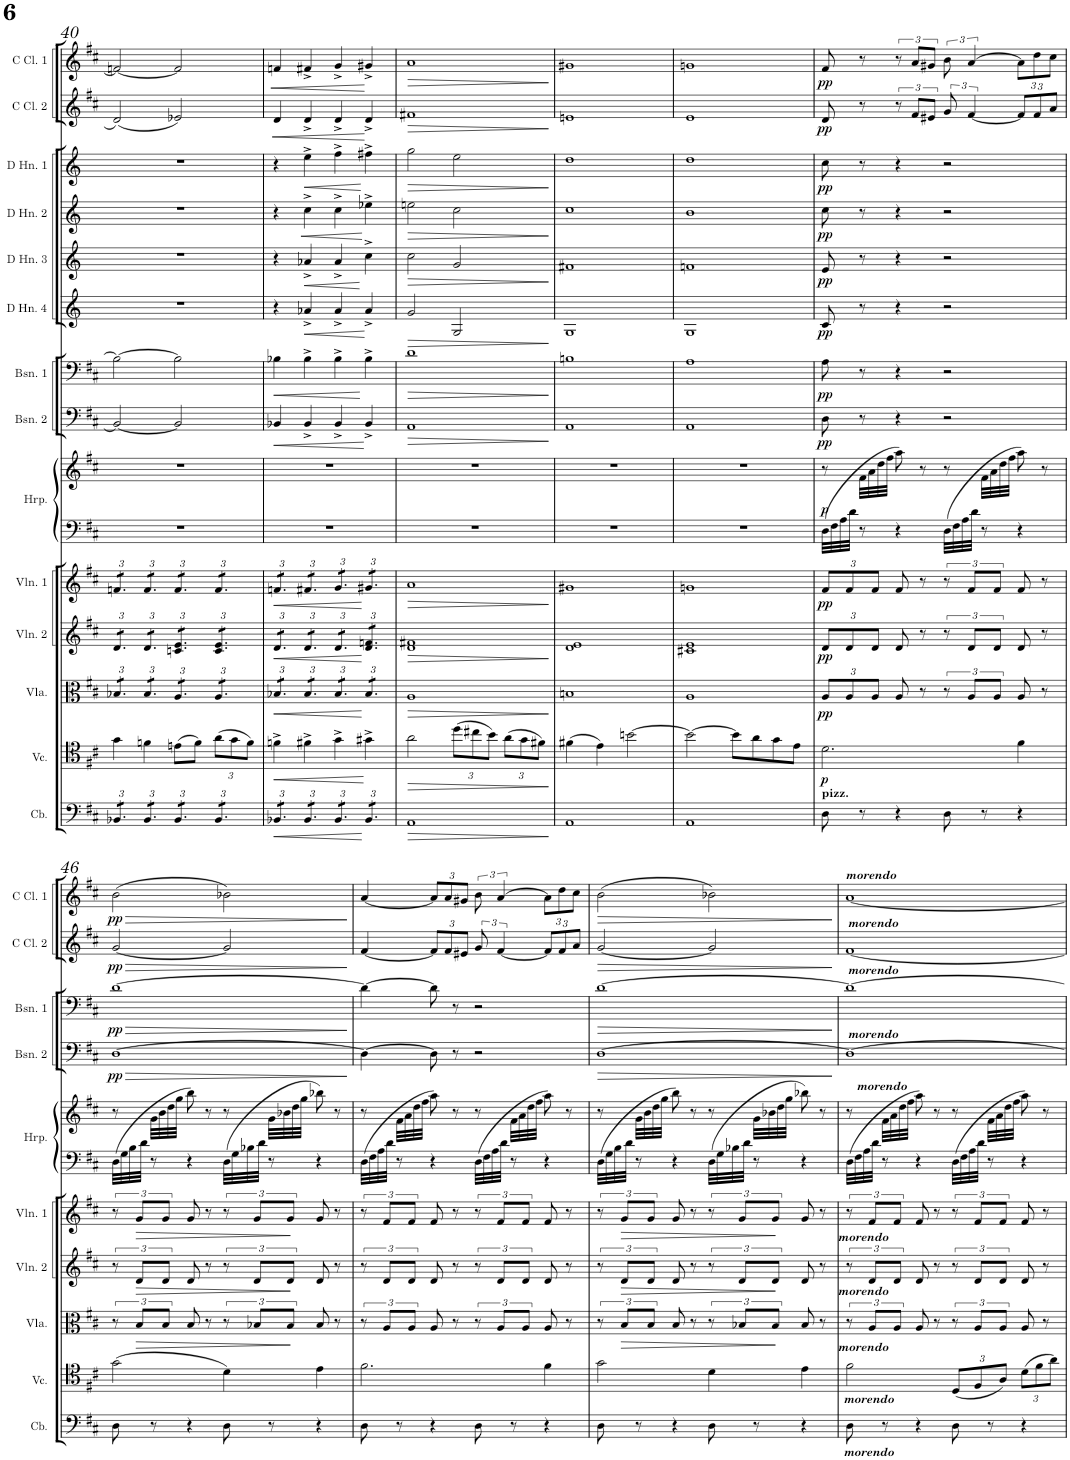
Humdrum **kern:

**kern	**dynam	**kern	**dynam	**kern	**dynam	**kern	**dynam	**kern	**dynam	**kern	**kern	**dynam	**kern	**dynam	**kern	**dynam	**kern	**dynam	**kern	**dynam	**kern	**dynam	**kern	**dynam	**kern	**dynam	**kern	**dynam
*part14	*part14	*part13	*part13	*part12	*part12	*part11	*part11	*part10	*part10	*part9	*part9	*part9	*part8	*part8	*part7	*part7	*part6	*part6	*part5	*part5	*part4	*part4	*part3	*part3	*part2	*part2	*part1	*part1
*staff15	*staff15	*staff14	*staff14	*staff13	*staff13	*staff12	*staff12	*staff11	*staff11	*staff10	*staff9	*staff9/10	*staff8	*staff8	*staff7	*staff7	*staff6	*staff6	*staff5	*staff5	*staff4	*staff4	*staff3	*staff3	*staff2	*staff2	*staff1	*staff1
*I"Contrabass	*	*I"Violoncello	*	*I"Viola	*	*I"Violin 2	*	*I"Violin 1	*	*I"Harp	*	*	*I"Bassoon 2	*	*I"Bassoon 1	*	*I"Horn in D 4	*	*I"Horn in D 3	*	*I"Horn in D 2	*	*I"Horn in D 1	*	*I"C Clarinet 2	*	*I"C Clarinet 1	*
*I'Cb.	*	*I'Vc.	*	*I'Vla.	*	*I'Vln. 2	*	*I'Vln. 1	*	*I'Hrp.	*	*	*I'Bsn. 2	*	*I'Bsn. 1	*	*	*	*	*	*	*	*	*	*I'C Cl. 2	*	*I'C Cl. 1	*
!!LO:PB:g=z
*clefF4	*	*clefC4	*	*clefC3	*	*clefG2	*	*clefG2	*	*clefF4	*clefG2	*	*clefF4	*	*clefF4	*	*clefG2	*	*clefG2	*	*clefG2	*	*clefG2	*	*clefG2	*	*clefG2	*
*Trd7c12	*	*	*	*	*	*	*	*	*	*	*	*	*	*	*	*	*Trd6c10	*	*Trd6c10	*	*Trd6c10	*	*Trd6c10	*	*Trd1c2	*	*Trd1c2	*
*k[f#c#]	*	*k[f#c#]	*	*k[f#c#]	*	*k[f#c#]	*	*k[f#c#]	*	*k[f#c#]	*k[f#c#]	*	*k[f#c#]	*	*k[f#c#]	*	*k[]	*	*k[]	*	*k[]	*	*k[]	*	*k[f#c#]	*	*k[f#c#]	*
*M4/4	*	*M4/4	*	*M4/4	*	*M4/4	*	*M4/4	*	*M4/4	*M4/4	*	*M4/4	*	*M4/4	*	*M4/4	*	*M4/4	*	*M4/4	*	*M4/4	*	*M4/4	*	*M4/4	*
*met(c)	*	*met(c)	*	*met(c)	*	*met(c)	*	*met(c)	*	*met(c)	*met(c)	*	*met(c)	*	*met(c)	*	*met(c)	*	*met(c)	*	*met(c)	*	*met(c)	*	*met(c)	*	*met(c)	*
=40	=40	=40	=40	=40	=40	=40	=40	=40	=40	=40	=40	=40	=40	=40	=40	=40	=40	=40	=40	=40	=40	=40	=40	=40	=40	=40	=40	=40
*tremolo	*	*	*	*	*	*	*	*	*	*	*	*	*	*	*	*	*	*	*	*	*	*	*	*	*	*	*	*
*	*	*	*	*tremolo	*	*	*	*	*	*	*	*	*	*	*	*	*	*	*	*	*	*	*	*	*	*	*	*
*	*	*	*	*	*	*tremolo	*	*	*	*	*	*	*	*	*	*	*	*	*	*	*	*	*	*	*	*	*	*
*	*	*	*	*	*	*	*	*tremolo	*	*	*	*	*	*	*	*	*	*	*	*	*	*	*	*	*	*	*	*
12BB-X/L	.	4g\	.	12B-X/L	.	12d/L	.	12fn/L	.	1r	1r	.	2BB-/_	.	2B-\_	.	1r	.	1r	.	1r	.	1r	.	(2d/	.	2fn/_	.
12BB-X/	.	.	.	12B-X/	.	12d/	.	12fn/	.	.	.	.	.	.	.	.	.	.	.	.	.	.	.	.	.	.	.	.
12BB-X/J	.	.	.	12B-X/J	.	12d/J	.	12fn/J	.	.	.	.	.	.	.	.	.	.	.	.	.	.	.	.	.	.	.	.
12BB-/L	.	4fn\	.	12B-/L	.	12d/L	.	12f/L	.	.	.	.	.	.	.	.	.	.	.	.	.	.	.	.	.	.	.	.
12BB-/	.	.	.	12B-/	.	12d/	.	12f/	.	.	.	.	.	.	.	.	.	.	.	.	.	.	.	.	.	.	.	.
12BB-/J	.	.	.	12B-/J	.	12d/J	.	12f/J	.	.	.	.	.	.	.	.	.	.	.	.	.	.	.	.	.	.	.	.
12BB-/L	.	(8en\L	.	12A/L	.	12cn/ 12e/L	.	12f/L	.	.	.	.	2BB-/]	.	2B-\]	.	.	.	.	.	.	.	.	.	2e-X/)	.	2f/]	.
12BB-/	.	.	.	12A/	.	12cn/ 12e/	.	12f/	.	.	.	.	.	.	.	.	.	.	.	.	.	.	.	.	.	.	.	.
.	.	8f\J)	.	.	.	.	.	.	.	.	.	.	.	.	.	.	.	.	.	.	.	.	.	.	.	.	.	.
12BB-/J	.	.	.	12A/J	.	12cn/ 12e/J	.	12f/J	.	.	.	.	.	.	.	.	.	.	.	.	.	.	.	.	.	.	.	.
*	*	*Xbrackettup	*	*	*	*	*	*	*	*	*	*	*	*	*	*	*	*	*	*	*	*	*	*	*	*	*	*
12BB-/L	.	(12a\L	.	12A/L	.	12c/ 12e/L	.	12f/L	.	.	.	.	.	.	.	.	.	.	.	.	.	.	.	.	.	.	.	.
12BB-/	.	12g\	.	12A/	.	12c/ 12e/	.	12f/	.	.	.	.	.	.	.	.	.	.	.	.	.	.	.	.	.	.	.	.
12BB-/J	.	12f\J)	.	12A/J	.	12c/ 12e/J	.	12f/J	.	.	.	.	.	.	.	.	.	.	.	.	.	.	.	.	.	.	.	.
=41	=41	=41	=41	=41	=41	=41	=41	=41	=41	=41	=41	=41	=41	=41	=41	=41	=41	=41	=41	=41	=41	=41	=41	=41	=41	=41	=41	=41
!	!LO:HP:b	!	!LO:HP:b	!	!LO:HP:b	!	!LO:HP:b	!	!LO:HP:b	!	!	!	!	!LO:HP:b	!	!LO:HP:b	!	!	!	!	!	!	!	!	!	!LO:HP:b	!	!LO:HP:b
12BB-X/L	<	4fn^\	<	12B-X/L	<	12d/L	<	12fn/L	<	1r	1r	.	4BB-X/	<	4B-X\	<	4r	.	4r	.	4r	.	4r	.	4d/	<	4fn/	<
12BB-X/	.	.	.	12B-X/	.	12d/	.	12fn/	.	.	.	.	.	.	.	.	.	.	.	.	.	.	.	.	.	.	.	.
12BB-X/J	.	.	.	12B-X/J	.	12d/J	.	12fn/J	.	.	.	.	.	.	.	.	.	.	.	.	.	.	.	.	.	.	.	.
!	!	!	!	!	!	!	!	!	!	!	!	!	!	!	!	!	!	!LO:HP:b	!	!LO:HP:b	!	!LO:HP:b	!	!LO:HP:b	!	!	!	!
12BB-/L	.	4f#X^\	.	12B-/L	.	12d/L	.	12f#X/L	.	.	.	.	4BB-^/	.	4B-^\	.	4a-X^/	<	4a-X^/	<	4cc^\	<	4ee^\	<	4d^/	.	4f#X^/	.
12BB-/	.	.	.	12B-/	.	12d/	.	12f#X/	.	.	.	.	.	.	.	.	.	.	.	.	.	.	.	.	.	.	.	.
12BB-/J	.	.	.	12B-/J	.	12d/J	.	12f#X/J	.	.	.	.	.	.	.	.	.	.	.	.	.	.	.	.	.	.	.	.
12BB-/L	.	4g^\	.	12B-/L	.	12d/L	.	12g/L	.	.	.	.	4BB-^/	.	4B-^\	.	4a-^/	.	4a-^/	.	4cc^\	.	4ff^\	.	4d^/	.	4g^/	.
12BB-/	.	.	.	12B-/	.	12d/	.	12g/	.	.	.	.	.	.	.	.	.	.	.	.	.	.	.	.	.	.	.	.
12BB-/J	.	.	.	12B-/J	.	12d/J	.	12g/J	.	.	.	.	.	.	.	.	.	.	.	.	.	.	.	.	.	.	.	.
12BB-/L	[	4g#X^\	[	12B-/L	[	12d/ 12fn/L	[	12g#X/L	[	.	.	.	4BB-^/	[	4B-^\	[	4a-^/	[	4cc^\	[	4ee-X^\	[	4ff#X^\	[	4d^/	[	4g#X^/	[
12BB-/	.	.	.	12B-/	.	12d/ 12fn/	.	12g#X/	.	.	.	.	.	.	.	.	.	.	.	.	.	.	.	.	.	.	.	.
12BB-/J	.	.	.	12B-/J	.	12d/ 12fn/J	.	12g#X/J	.	.	.	.	.	.	.	.	.	.	.	.	.	.	.	.	.	.	.	.
*	*	*	*	*	*	*	*	*Xtremolo	*	*	*	*	*	*	*	*	*	*	*	*	*	*	*	*	*	*	*	*
*	*	*	*	*	*	*Xtremolo	*	*	*	*	*	*	*	*	*	*	*	*	*	*	*	*	*	*	*	*	*	*
*	*	*	*	*Xtremolo	*	*	*	*	*	*	*	*	*	*	*	*	*	*	*	*	*	*	*	*	*	*	*	*
*Xtremolo	*	*	*	*	*	*	*	*	*	*	*	*	*	*	*	*	*	*	*	*	*	*	*	*	*	*	*	*
=42	=42	=42	=42	=42	=42	=42	=42	=42	=42	=42	=42	=42	=42	=42	=42	=42	=42	=42	=42	=42	=42	=42	=42	=42	=42	=42	=42	=42
!	!LO:HP:b	!	!LO:HP:b	!	!LO:HP:b	!	!LO:HP:b	!	!LO:HP:b	!	!	!	!	!LO:HP:b	!	!LO:HP:b	!	!LO:HP:b	!	!LO:HP:b	!	!LO:HP:b	!	!LO:HP:b	!	!LO:HP:b	!	!LO:HP:b
1AA	>	2a\	>	1A	>	1d 1f#X	>	1a	>	1r	1r	.	1AA	>	1d	>	2g/	>	2cc\	>	2een\	>	2gg\	>	1f#X	>	1a	>
.	.	(12dd\L	.	.	.	.	.	.	.	.	.	.	.	.	.	.	2G/	.	2g/	.	2cc\	.	2ee\	.	.	.	.	.
.	.	12cc#X\	.	.	.	.	.	.	.	.	.	.	.	.	.	.	.	.	.	.	.	.	.	.	.	.	.	.
.	.	12b\J)	.	.	.	.	.	.	.	.	.	.	.	.	.	.	.	.	.	.	.	.	.	.	.	.	.	.
.	.	(12a\L	.	.	.	.	.	.	.	.	.	.	.	.	.	.	.	.	.	.	.	.	.	.	.	.	.	.
.	.	12g\	.	.	.	.	.	.	.	.	.	.	.	.	.	.	.	.	.	.	.	.	.	.	.	.	.	.
.	.	12f#X\J)	.	.	.	.	.	.	.	.	.	.	.	.	.	.	.	.	.	.	.	.	.	.	.	.	.	.
.	]	.	]	.	]	.	]	.	]	.	.	.	.	]	.	]	.	]	.	]	.	]	.	]	.	]	.	]
=43	=43	=43	=43	=43	=43	=43	=43	=43	=43	=43	=43	=43	=43	=43	=43	=43	=43	=43	=43	=43	=43	=43	=43	=43	=43	=43	=43	=43
1AA	.	(4f#X\	.	1Bn	.	1d 1e	.	1g#X	.	1r	1r	.	1AA	.	1Bn	.	1G	.	1f#X	.	1cc	.	1dd	.	1en	.	1g#X	.
.	.	4e\)	.	.	.	.	.	.	.	.	.	.	.	.	.	.	.	.	.	.	.	.	.	.	.	.	.	.
.	.	[2bn\	.	.	.	.	.	.	.	.	.	.	.	.	.	.	.	.	.	.	.	.	.	.	.	.	.	.
=44	=44	=44	=44	=44	=44	=44	=44	=44	=44	=44	=44	=44	=44	=44	=44	=44	=44	=44	=44	=44	=44	=44	=44	=44	=44	=44	=44	=44
1AA	.	2b\_	.	1A	.	1c#X 1e	.	1gn	.	1r	1r	.	1AA	.	1A	.	1G	.	1fn	.	1b	.	1dd	.	1e	.	1gn	.
.	.	8b\L]	.	.	.	.	.	.	.	.	.	.	.	.	.	.	.	.	.	.	.	.	.	.	.	.	.	.
.	.	8a\	.	.	.	.	.	.	.	.	.	.	.	.	.	.	.	.	.	.	.	.	.	.	.	.	.	.
.	.	8g\	.	.	.	.	.	.	.	.	.	.	.	.	.	.	.	.	.	.	.	.	.	.	.	.	.	.
.	.	8e\J	.	.	.	.	.	.	.	.	.	.	.	.	.	.	.	.	.	.	.	.	.	.	.	.	.	.
=45	=45	=45	=45	=45	=45	=45	=45	=45	=45	=45	=45	=45	=45	=45	=45	=45	=45	=45	=45	=45	=45	=45	=45	=45	=45	=45	=45	=45
*	*	*	*	*Xbrackettup	*	*Xbrackettup	*	*Xbrackettup	*	*	*	*	*	*	*	*	*	*	*	*	*	*	*	*	*	*	*	*
!LO:TX:a:B:t=pizz.	!	!	!	!	!	!	!	!	!	!	!	!	!	!	!	!	!	!	!	!	!	!	!	!	!	!	!	!
!	!	!	!LO:DY:b	!	!LO:DY:b	!	!LO:DY:b	!	!LO:DY:b	!	!	!LO:DY:b	!	!LO:DY:b	!	!LO:DY:b	!	!LO:DY:b	!	!LO:DY:b	!	!LO:DY:b	!	!LO:DY:b	!	!LO:DY:b	!	!LO:DY:b
8D\	.	2.d\	p	12A/L	pp	12d/L	pp	12f#/L	pp	(32D\LLL	8r	p	8D\	pp	8A\	pp	8c/	pp	8e/	pp	8cc\	pp	8cc\	pp	8d/	pp	8f#/	pp
.	.	.	.	.	.	.	.	.	.	32F#\	.	.	.	.	.	.	.	.	.	.	.	.	.	.	.	.	.	.
.	.	.	.	.	.	.	.	.	.	32A\	.	.	.	.	.	.	.	.	.	.	.	.	.	.	.	.	.	.
.	.	.	.	12A/	.	12d/	.	12f#/	.	.	.	.	.	.	.	.	.	.	.	.	.	.	.	.	.	.	.	.
.	.	.	.	.	.	.	.	.	.	32d\JJJ	.	.	.	.	.	.	.	.	.	.	.	.	.	.	.	.	.	.
8r	.	.	.	.	.	.	.	.	.	8r	32f#\LLL	.	8r	.	8r	.	8r	.	8r	.	8r	.	8r	.	8r	.	8r	.
.	.	.	.	.	.	.	.	.	.	.	32a\	.	.	.	.	.	.	.	.	.	.	.	.	.	.	.	.	.
.	.	.	.	12A/J	.	12d/J	.	12f#/J	.	.	.	.	.	.	.	.	.	.	.	.	.	.	.	.	.	.	.	.
.	.	.	.	.	.	.	.	.	.	.	32dd\	.	.	.	.	.	.	.	.	.	.	.	.	.	.	.	.	.
.	.	.	.	.	.	.	.	.	.	.	32ff#\JJJ	.	.	.	.	.	.	.	.	.	.	.	.	.	.	.	.	.
4r	.	.	.	8A/	.	8d/	.	8f#/	.	4r	(8aa\	.	4r	.	4r	.	4r	.	4r	.	4r	.	4r	.	12r	.	12r	.
.	.	.	.	.	.	.	.	.	.	.	.	.	.	.	.	.	.	.	.	.	.	.	.	.	12f#/L	.	12a/L	.
.	.	.	.	8r	.	8r	.	8r	.	.	8r	.	.	.	.	.	.	.	.	.	.	.	.	.	.	.	.	.
.	.	.	.	.	.	.	.	.	.	.	.	.	.	.	.	.	.	.	.	.	.	.	.	.	12e#X/J	.	12g#X/J	.
*	*	*	*	*brackettup	*	*brackettup	*	*brackettup	*	*	*	*	*	*	*	*	*	*	*	*	*	*	*	*	*	*	*	*
8D\	.	.	.	12r	.	12r	.	12r	.	(32D\LLL	8r	.	2r	.	2r	.	2r	.	2r	.	2r	.	2r	.	12g/	.	12b\	.
.	.	.	.	.	.	.	.	.	.	32F#\	.	.	.	.	.	.	.	.	.	.	.	.	.	.	.	.	.	.
.	.	.	.	.	.	.	.	.	.	32A\	.	.	.	.	.	.	.	.	.	.	.	.	.	.	.	.	.	.
.	.	.	.	12A/L	.	12d/L	.	12f#/L	.	.	.	.	.	.	.	.	.	.	.	.	.	.	.	.	[4f#/	.	[4a/	.
.	.	.	.	.	.	.	.	.	.	32d\JJJ	.	.	.	.	.	.	.	.	.	.	.	.	.	.	.	.	.	.
8r	.	.	.	.	.	.	.	.	.	8r	32f#\LLL	.	.	.	.	.	.	.	.	.	.	.	.	.	.	.	.	.
.	.	.	.	.	.	.	.	.	.	.	32a\	.	.	.	.	.	.	.	.	.	.	.	.	.	.	.	.	.
.	.	.	.	12A/J	.	12d/J	.	12f#/J	.	.	.	.	.	.	.	.	.	.	.	.	.	.	.	.	.	.	.	.
.	.	.	.	.	.	.	.	.	.	.	32dd\	.	.	.	.	.	.	.	.	.	.	.	.	.	.	.	.	.
.	.	.	.	.	.	.	.	.	.	.	32ff#\JJJ	.	.	.	.	.	.	.	.	.	.	.	.	.	.	.	.	.
4r	.	4f#\	.	8A/	.	8d/	.	8f#/	.	4r	(8aa\	.	.	.	.	.	.	.	.	.	.	.	.	.	.	.	.	.
*	*	*	*	*	*	*	*	*	*	*	*	*	*	*	*	*	*	*	*	*	*	*	*	*	*Xbrackettup	*	*Xbrackettup	*
.	.	.	.	.	.	.	.	.	.	.	.	.	.	.	.	.	.	.	.	.	.	.	.	.	12f#/	.	12dd\	.
.	.	.	.	8r	.	8r	.	8r	.	.	8r	.	.	.	.	.	.	.	.	.	.	.	.	.	.	.	.	.
.	.	.	.	.	.	.	.	.	.	.	.	.	.	.	.	.	.	.	.	.	.	.	.	.	12a/J	.	12cc#\J	.
!!LO:LB:g=z
=46	=46	=46	=46	=46	=46	=46	=46	=46	=46	=46	=46	=46	=46	=46	=46	=46	=46	=46	=46	=46	=46	=46	=46	=46	=46	=46	=46	=46
!	!	!	!	!	!	!	!	!	!	!	!	!	!	!LO:HP:b	!	!LO:HP:b	!	!	!	!	!	!	!	!	!	!LO:HP:b	!	!LO:HP:b
!	!	!	!	!	!	!	!	!	!	!	!	!	!	!LO:DY:n=1:b	!	!LO:DY:n=1:b	!	!	!	!	!	!	!	!	!	!LO:DY:n=1:b	!	!LO:DY:n=1:b
8D\	.	(2g\	.	12r	.	12r	.	12r	.	(32D\LLL	8r	.	[1D	> pp	[1d	> pp	1r	.	1r	.	1r	.	1r	.	[2g/	> pp	(2b\	> pp
.	.	.	.	.	.	.	.	.	.	32G\	.	.	.	.	.	.	.	.	.	.	.	.	.	.	.	.	.	.
.	.	.	.	.	.	.	.	.	.	32B\	.	.	.	.	.	.	.	.	.	.	.	.	.	.	.	.	.	.
!	!	!	!	!	!LO:HP:b	!	!LO:HP:b	!	!LO:HP:b	!	!	!	!	!	!	!	!	!	!	!	!	!	!	!	!	!	!	!
.	.	.	.	12B/L	>	12d/L	>	12g/L	>	.	.	.	.	.	.	.	.	.	.	.	.	.	.	.	.	.	.	.
.	.	.	.	.	.	.	.	.	.	32d\JJJ	.	.	.	.	.	.	.	.	.	.	.	.	.	.	.	.	.	.
8r	.	.	.	.	.	.	.	.	.	8r	32g\LLL	.	.	.	.	.	.	.	.	.	.	.	.	.	.	.	.	.
.	.	.	.	.	.	.	.	.	.	.	32b\	.	.	.	.	.	.	.	.	.	.	.	.	.	.	.	.	.
.	.	.	.	12B/J	.	12d/J	.	12g/J	.	.	.	.	.	.	.	.	.	.	.	.	.	.	.	.	.	.	.	.
.	.	.	.	.	.	.	.	.	.	.	32dd\	.	.	.	.	.	.	.	.	.	.	.	.	.	.	.	.	.
.	.	.	.	.	.	.	.	.	.	.	32gg\JJJ	.	.	.	.	.	.	.	.	.	.	.	.	.	.	.	.	.
4r	.	.	.	8B/	.	8d/	.	8g/	.	4r	8bb\)	.	.	.	.	.	.	.	.	.	.	.	.	.	.	.	.	.
.	.	.	.	8r	.	8r	.	8r	.	.	8r	.	.	.	.	.	.	.	.	.	.	.	.	.	.	.	.	.
8D\	.	4d\)	.	12r	.	12r	.	12r	.	(32D\LLL	8r	.	.	.	.	.	.	.	.	.	.	.	.	.	2g/]	.	2b-X\)	.
.	.	.	.	.	.	.	.	.	.	32G\	.	.	.	.	.	.	.	.	.	.	.	.	.	.	.	.	.	.
.	.	.	.	.	.	.	.	.	.	32B-X\	.	.	.	.	.	.	.	.	.	.	.	.	.	.	.	.	.	.
.	.	.	.	12B-X/L	.	12d/L	.	12g/L	.	.	.	.	.	.	.	.	.	.	.	.	.	.	.	.	.	.	.	.
.	.	.	.	.	.	.	.	.	.	32d\JJJ	.	.	.	.	.	.	.	.	.	.	.	.	.	.	.	.	.	.
8r	.	.	.	.	.	.	.	.	.	8r	32g\LLL	.	.	.	.	.	.	.	.	.	.	.	.	.	.	.	.	.
.	.	.	.	.	.	.	.	.	.	.	32b-X\	.	.	.	.	.	.	.	.	.	.	.	.	.	.	.	.	.
.	.	.	.	12B-/J	.	12d/J	.	12g/J	.	.	.	.	.	.	.	.	.	.	.	.	.	.	.	.	.	.	.	.
.	.	.	.	.	.	.	.	.	.	.	32dd\	.	.	.	.	.	.	.	.	.	.	.	.	.	.	.	.	.
.	.	.	.	.	.	.	.	.	.	.	32gg\JJJ	.	.	.	.	.	.	.	.	.	.	.	.	.	.	.	.	.
4r	.	4e\	.	8B-/	]	8d/	]	8g/	]	4r	8bb-X\)	.	.	.	.	.	.	.	.	.	.	.	.	.	.	.	.	.
.	.	.	.	8r	.	8r	.	8r	.	.	8r	.	.	.	.	.	.	.	.	.	.	.	.	.	.	.	.	.
.	.	.	.	.	.	.	.	.	.	.	.	.	.	]	.	]	.	.	.	.	.	.	.	.	.	]	.	]
=47	=47	=47	=47	=47	=47	=47	=47	=47	=47	=47	=47	=47	=47	=47	=47	=47	=47	=47	=47	=47	=47	=47	=47	=47	=47	=47	=47	=47
8D\	.	2.f#\	.	12r	.	12r	.	12r	.	(32D\LLL	8r	.	4D\_	.	4d\_	.	1r	.	1r	.	1r	.	1r	.	[4f#/	.	[4a/	.
.	.	.	.	.	.	.	.	.	.	32F#\	.	.	.	.	.	.	.	.	.	.	.	.	.	.	.	.	.	.
.	.	.	.	.	.	.	.	.	.	32A\	.	.	.	.	.	.	.	.	.	.	.	.	.	.	.	.	.	.
.	.	.	.	12A/L	.	12d/L	.	12f#/L	.	.	.	.	.	.	.	.	.	.	.	.	.	.	.	.	.	.	.	.
.	.	.	.	.	.	.	.	.	.	32d\JJJ	.	.	.	.	.	.	.	.	.	.	.	.	.	.	.	.	.	.
8r	.	.	.	.	.	.	.	.	.	8r	32f#\LLL	.	.	.	.	.	.	.	.	.	.	.	.	.	.	.	.	.
.	.	.	.	.	.	.	.	.	.	.	32a\	.	.	.	.	.	.	.	.	.	.	.	.	.	.	.	.	.
.	.	.	.	12A/J	.	12d/J	.	12f#/J	.	.	.	.	.	.	.	.	.	.	.	.	.	.	.	.	.	.	.	.
.	.	.	.	.	.	.	.	.	.	.	32dd\	.	.	.	.	.	.	.	.	.	.	.	.	.	.	.	.	.
.	.	.	.	.	.	.	.	.	.	.	32ff#\JJJ	.	.	.	.	.	.	.	.	.	.	.	.	.	.	.	.	.
4r	.	.	.	8A/	.	8d/	.	8f#/	.	4r	8aa\)	.	8D\]	.	8d\]	.	.	.	.	.	.	.	.	.	12f#/L]	.	12a/L]	.
.	.	.	.	.	.	.	.	.	.	.	.	.	.	.	.	.	.	.	.	.	.	.	.	.	12f#/	.	12a/	.
.	.	.	.	8r	.	8r	.	8r	.	.	8r	.	8r	.	8r	.	.	.	.	.	.	.	.	.	.	.	.	.
.	.	.	.	.	.	.	.	.	.	.	.	.	.	.	.	.	.	.	.	.	.	.	.	.	12e#X/J	.	12g#X/J	.
8D\	.	.	.	12r	.	12r	.	12r	.	(32D\LLL	8r	.	2r	.	2r	.	.	.	.	.	.	.	.	.	12g/	.	12b\	.
.	.	.	.	.	.	.	.	.	.	32F#\	.	.	.	.	.	.	.	.	.	.	.	.	.	.	.	.	.	.
.	.	.	.	.	.	.	.	.	.	32A\	.	.	.	.	.	.	.	.	.	.	.	.	.	.	.	.	.	.
.	.	.	.	12A/L	.	12d/L	.	12f#/L	.	.	.	.	.	.	.	.	.	.	.	.	.	.	.	.	[4f#/	.	[4a/	.
.	.	.	.	.	.	.	.	.	.	32d\JJJ	.	.	.	.	.	.	.	.	.	.	.	.	.	.	.	.	.	.
8r	.	.	.	.	.	.	.	.	.	8r	32f#\LLL	.	.	.	.	.	.	.	.	.	.	.	.	.	.	.	.	.
.	.	.	.	.	.	.	.	.	.	.	32a\	.	.	.	.	.	.	.	.	.	.	.	.	.	.	.	.	.
.	.	.	.	12A/J	.	12d/J	.	12f#/J	.	.	.	.	.	.	.	.	.	.	.	.	.	.	.	.	.	.	.	.
.	.	.	.	.	.	.	.	.	.	.	32dd\	.	.	.	.	.	.	.	.	.	.	.	.	.	.	.	.	.
.	.	.	.	.	.	.	.	.	.	.	32ff#\JJJ	.	.	.	.	.	.	.	.	.	.	.	.	.	.	.	.	.
4r	.	4f#\	.	8A/	.	8d/	.	8f#/	.	4r	8aa\)	.	.	.	.	.	.	.	.	.	.	.	.	.	.	.	.	.
.	.	.	.	.	.	.	.	.	.	.	.	.	.	.	.	.	.	.	.	.	.	.	.	.	12f#/	.	12dd\	.
.	.	.	.	8r	.	8r	.	8r	.	.	8r	.	.	.	.	.	.	.	.	.	.	.	.	.	.	.	.	.
.	.	.	.	.	.	.	.	.	.	.	.	.	.	.	.	.	.	.	.	.	.	.	.	.	12a/J	.	12cc#\J	.
=48	=48	=48	=48	=48	=48	=48	=48	=48	=48	=48	=48	=48	=48	=48	=48	=48	=48	=48	=48	=48	=48	=48	=48	=48	=48	=48	=48	=48
!	!	!	!	!	!	!	!	!	!	!	!	!	!	!LO:HP:b	!	!LO:HP:b	!	!	!	!	!	!	!	!	!	!LO:HP:b	!	!LO:HP:b
8D\	.	2g\	.	12r	.	12r	.	12r	.	(32D\LLL	8r	.	[1D	>	[1d	>	1r	.	1r	.	1r	.	1r	.	[2g/	>	(2b\	>
.	.	.	.	.	.	.	.	.	.	32G\	.	.	.	.	.	.	.	.	.	.	.	.	.	.	.	.	.	.
.	.	.	.	.	.	.	.	.	.	32B\	.	.	.	.	.	.	.	.	.	.	.	.	.	.	.	.	.	.
!	!	!	!	!	!LO:HP:b	!	!LO:HP:b	!	!LO:HP:b	!	!	!	!	!	!	!	!	!	!	!	!	!	!	!	!	!	!	!
.	.	.	.	12B/L	>	12d/L	>	12g/L	>	.	.	.	.	.	.	.	.	.	.	.	.	.	.	.	.	.	.	.
.	.	.	.	.	.	.	.	.	.	32d\JJJ	.	.	.	.	.	.	.	.	.	.	.	.	.	.	.	.	.	.
8r	.	.	.	.	.	.	.	.	.	8r	32g\LLL	.	.	.	.	.	.	.	.	.	.	.	.	.	.	.	.	.
.	.	.	.	.	.	.	.	.	.	.	32b\	.	.	.	.	.	.	.	.	.	.	.	.	.	.	.	.	.
.	.	.	.	12B/J	.	12d/J	.	12g/J	.	.	.	.	.	.	.	.	.	.	.	.	.	.	.	.	.	.	.	.
.	.	.	.	.	.	.	.	.	.	.	32dd\	.	.	.	.	.	.	.	.	.	.	.	.	.	.	.	.	.
.	.	.	.	.	.	.	.	.	.	.	32gg\JJJ	.	.	.	.	.	.	.	.	.	.	.	.	.	.	.	.	.
4r	.	.	.	8B/	.	8d/	.	8g/	.	4r	8bb\)	.	.	.	.	.	.	.	.	.	.	.	.	.	.	.	.	.
.	.	.	.	8r	.	8r	.	8r	.	.	8r	.	.	.	.	.	.	.	.	.	.	.	.	.	.	.	.	.
8D\	.	4d\	.	12r	.	12r	.	12r	.	(32D\LLL	8r	.	.	.	.	.	.	.	.	.	.	.	.	.	2g/]	.	2b-X\)	.
.	.	.	.	.	.	.	.	.	.	32G\	.	.	.	.	.	.	.	.	.	.	.	.	.	.	.	.	.	.
.	.	.	.	.	.	.	.	.	.	32B-X\	.	.	.	.	.	.	.	.	.	.	.	.	.	.	.	.	.	.
.	.	.	.	12B-X/L	.	12d/L	.	12g/L	.	.	.	.	.	.	.	.	.	.	.	.	.	.	.	.	.	.	.	.
.	.	.	.	.	.	.	.	.	.	32d\JJJ	.	.	.	.	.	.	.	.	.	.	.	.	.	.	.	.	.	.
8r	.	.	.	.	.	.	.	.	.	8r	32g\LLL	.	.	.	.	.	.	.	.	.	.	.	.	.	.	.	.	.
.	.	.	.	.	.	.	.	.	.	.	32b-X\	.	.	.	.	.	.	.	.	.	.	.	.	.	.	.	.	.
.	.	.	.	12B-/J	.	12d/J	.	12g/J	.	.	.	.	.	.	.	.	.	.	.	.	.	.	.	.	.	.	.	.
.	.	.	.	.	.	.	.	.	.	.	32dd\	.	.	.	.	.	.	.	.	.	.	.	.	.	.	.	.	.
.	.	.	.	.	.	.	.	.	.	.	32gg\JJJ	.	.	.	.	.	.	.	.	.	.	.	.	.	.	.	.	.
4r	.	4e\	.	8B-/	]	8d/	]	8g/	]	4r	8bb-X\)	.	.	.	.	.	.	.	.	.	.	.	.	.	.	.	.	.
.	.	.	.	8r	.	8r	.	8r	.	.	8r	.	.	.	.	.	.	.	.	.	.	.	.	.	.	.	.	.
.	.	.	.	.	.	.	.	.	.	.	.	.	.	]	.	]	.	.	.	.	.	.	.	.	.	]	.	]
=49	=49	=49	=49	=49	=49	=49	=49	=49	=49	=49	=49	=49	=49	=49	=49	=49	=49	=49	=49	=49	=49	=49	=49	=49	=49	=49	=49	=49
!	!	!	!	!	!	!	!	!	!	!	!	!	!	!	!	!	!	!	!	!	!	!	!	!	!	!	!LO:TX:a:Bi:t=morendo	!
!	!	!	!	!	!	!	!	!	!	!	!	!	!	!	!	!	!	!	!	!	!	!	!	!	!LO:TX:a:Bi:t=morendo	!	!	!
!	!	!	!	!	!	!	!	!	!	!	!	!	!	!	!LO:TX:a:Bi:t=morendo	!	!	!	!	!	!	!	!	!	!	!	!	!
!	!	!	!	!	!	!	!	!	!	!	!	!	!LO:TX:a:Bi:t=morendo	!	!	!	!	!	!	!	!	!	!	!	!	!	!	!
!	!	!LO:TX:b:Bi:t=morendo	!	!	!	!	!	!	!	!	!	!	!	!	!	!	!	!	!	!	!	!	!	!	!	!	!	!
!LO:TX:b:Bi:t=morendo	!	!	!	!	!	!	!	!	!	!	!	!	!	!	!	!	!	!	!	!	!	!	!	!	!	!	!	!
8D\	.	2f#\	.	12r	.	12r	.	12r	.	32D\LLL	8r	.	1D_	.	1d_	.	1r	.	1r	.	1r	.	1r	.	[1f#	.	[1a	.
.	.	.	.	.	.	.	.	.	.	32F#\	.	.	.	.	.	.	.	.	.	.	.	.	.	.	.	.	.	.
.	.	.	.	.	.	.	.	.	.	32A\	.	.	.	.	.	.	.	.	.	.	.	.	.	.	.	.	.	.
!	!	!	!	!	!	!	!	!LO:TX:b:Bi:t=morendo	!	!	!	!	!	!	!	!	!	!	!	!	!	!	!	!	!	!	!	!
!	!	!	!	!	!	!LO:TX:b:Bi:t=morendo	!	!	!	!	!	!	!	!	!	!	!	!	!	!	!	!	!	!	!	!	!	!
!	!	!	!	!LO:TX:b:Bi:t=morendo	!	!	!	!	!	!	!	!	!	!	!	!	!	!	!	!	!	!	!	!	!	!	!	!
.	.	.	.	12A/L	.	12d/L	.	12f#/L	.	.	.	.	.	.	.	.	.	.	.	.	.	.	.	.	.	.	.	.
.	.	.	.	.	.	.	.	.	.	32d\JJJ	.	.	.	.	.	.	.	.	.	.	.	.	.	.	.	.	.	.
8r	.	.	.	.	.	.	.	.	.	8r	32f#\LLL	.	.	.	.	.	.	.	.	.	.	.	.	.	.	.	.	.
.	.	.	.	.	.	.	.	.	.	.	32a\	.	.	.	.	.	.	.	.	.	.	.	.	.	.	.	.	.
.	.	.	.	12A/J	.	12d/J	.	12f#/J	.	.	.	.	.	.	.	.	.	.	.	.	.	.	.	.	.	.	.	.
.	.	.	.	.	.	.	.	.	.	.	32dd\	.	.	.	.	.	.	.	.	.	.	.	.	.	.	.	.	.
.	.	.	.	.	.	.	.	.	.	.	32ff#\JJJ	.	.	.	.	.	.	.	.	.	.	.	.	.	.	.	.	.
!	!	!	!	!	!	!	!	!	!	!	!LO:TX:a:Bi:t=morendo	!	!	!	!	!	!	!	!	!	!	!	!	!	!	!	!	!
4r	.	.	.	8A/	.	8d/	.	8f#/	.	4r	8aa\)	.	.	.	.	.	.	.	.	.	.	.	.	.	.	.	.	.
.	.	.	.	8r	.	8r	.	8r	.	.	8r	.	.	.	.	.	.	.	.	.	.	.	.	.	.	.	.	.
8D\	.	(12D/L	.	12r	.	12r	.	12r	.	32D\LLL	8r	.	.	.	.	.	.	.	.	.	.	.	.	.	.	.	.	.
.	.	.	.	.	.	.	.	.	.	32F#\	.	.	.	.	.	.	.	.	.	.	.	.	.	.	.	.	.	.
.	.	.	.	.	.	.	.	.	.	32A\	.	.	.	.	.	.	.	.	.	.	.	.	.	.	.	.	.	.
.	.	12F#/	.	12A/L	.	12d/L	.	12f#/L	.	.	.	.	.	.	.	.	.	.	.	.	.	.	.	.	.	.	.	.
.	.	.	.	.	.	.	.	.	.	32d\JJJ	.	.	.	.	.	.	.	.	.	.	.	.	.	.	.	.	.	.
8r	.	.	.	.	.	.	.	.	.	8r	32f#\LLL	.	.	.	.	.	.	.	.	.	.	.	.	.	.	.	.	.
.	.	.	.	.	.	.	.	.	.	.	32a\	.	.	.	.	.	.	.	.	.	.	.	.	.	.	.	.	.
.	.	12A/J)	.	12A/J	.	12d/J	.	12f#/J	.	.	.	.	.	.	.	.	.	.	.	.	.	.	.	.	.	.	.	.
.	.	.	.	.	.	.	.	.	.	.	32dd\	.	.	.	.	.	.	.	.	.	.	.	.	.	.	.	.	.
.	.	.	.	.	.	.	.	.	.	.	32ff#\JJJ	.	.	.	.	.	.	.	.	.	.	.	.	.	.	.	.	.
4r	.	(12d\L	.	8A/	.	8d/	.	8f#/	.	4r	8aa\)	.	.	.	.	.	.	.	.	.	.	.	.	.	.	.	.	.
.	.	12f#\	.	.	.	.	.	.	.	.	.	.	.	.	.	.	.	.	.	.	.	.	.	.	.	.	.	.
.	.	.	.	8r	.	8r	.	8r	.	.	8r	.	.	.	.	.	.	.	.	.	.	.	.	.	.	.	.	.
.	.	12a\J)	.	.	.	.	.	.	.	.	.	.	.	.	.	.	.	.	.	.	.	.	.	.	.	.	.	.
=	=	=	=	=	=	=	=	=	=	=	=	=	=	=	=	=	=	=	=	=	=	=	=	=	=	=	=	=
*-	*-	*-	*-	*-	*-	*-	*-	*-	*-	*-	*-	*-	*-	*-	*-	*-	*-	*-	*-	*-	*-	*-	*-	*-	*-	*-	*-	*-
